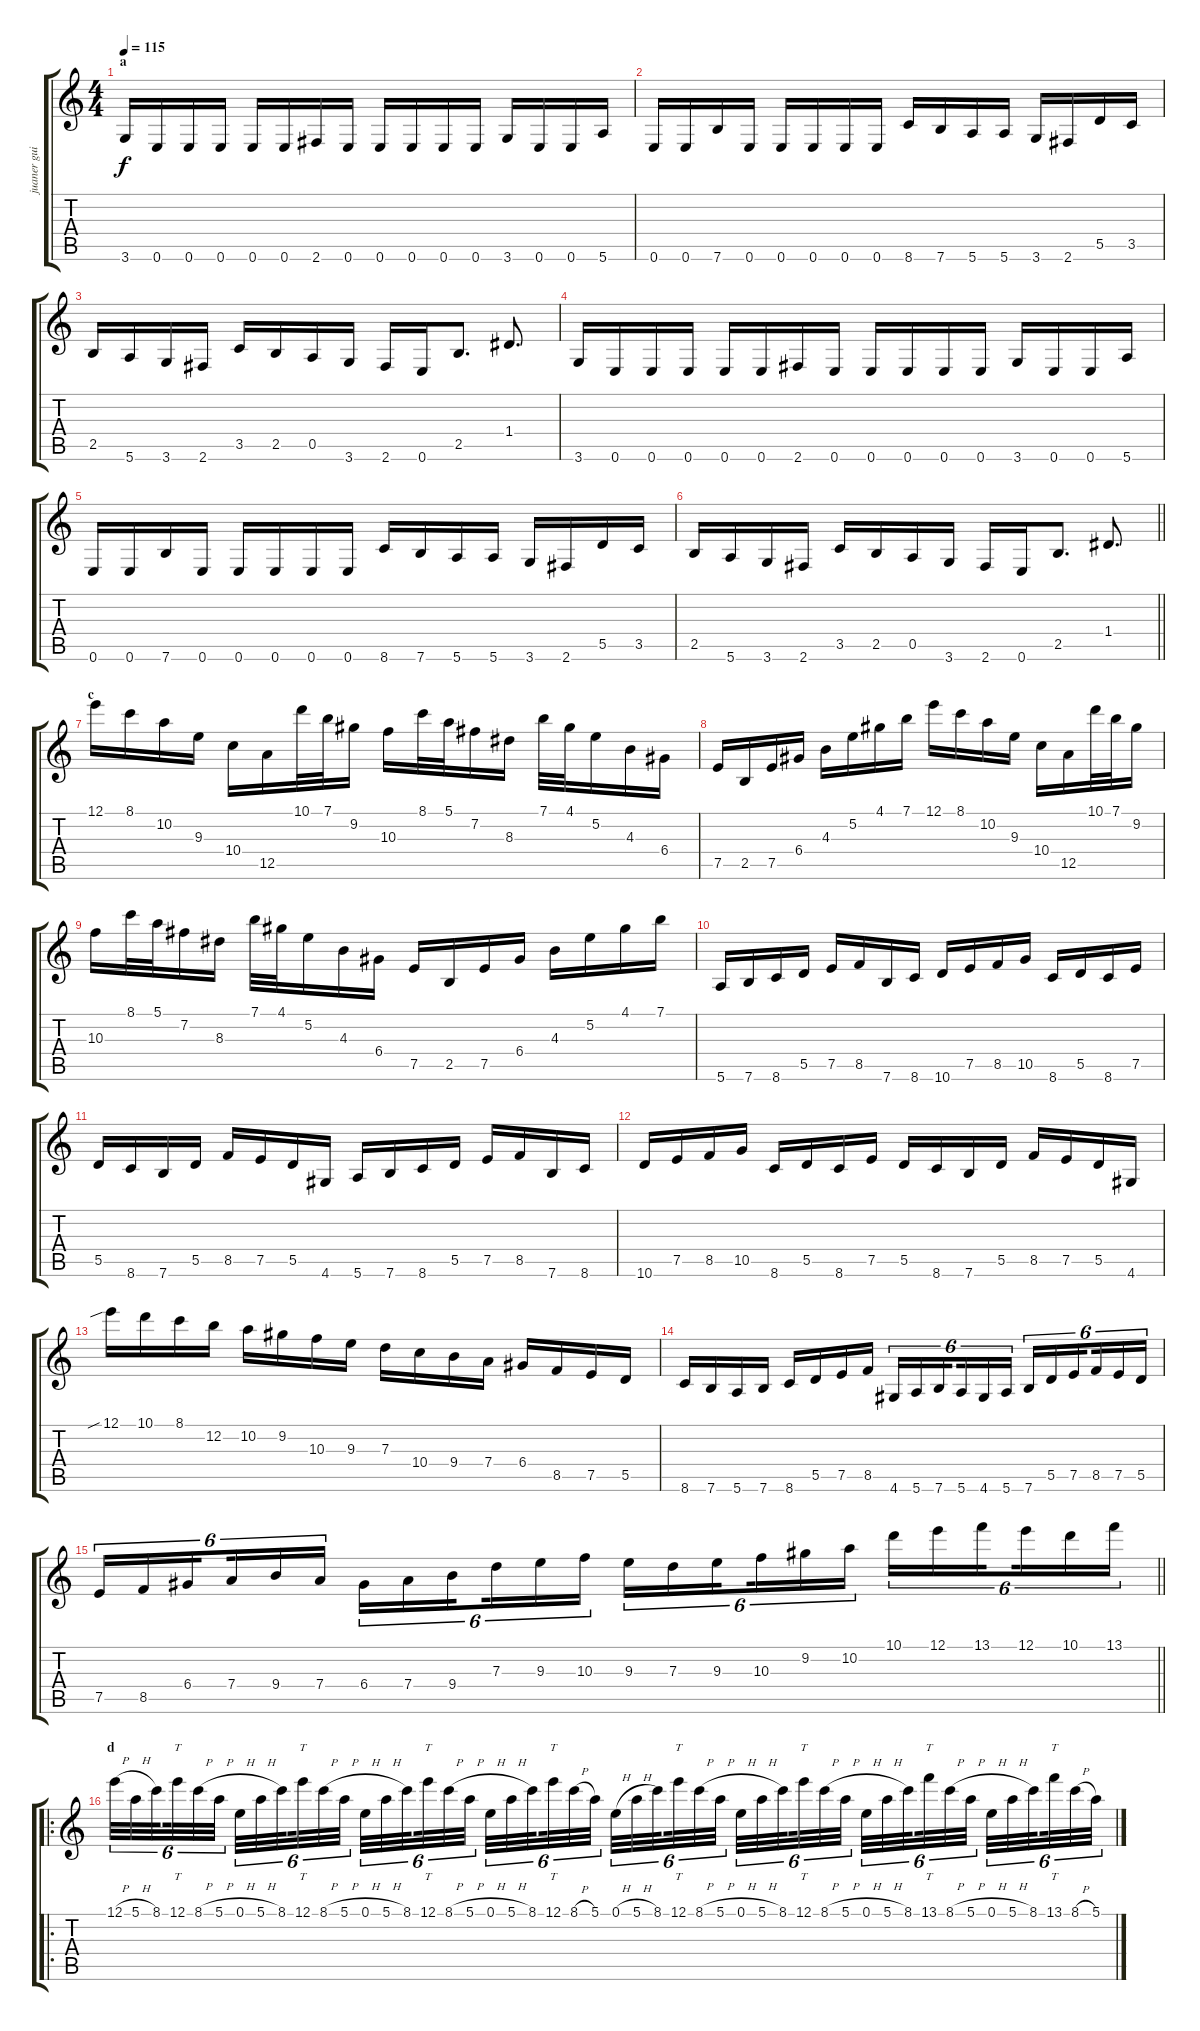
\track ("juaner guitar" "juaner gui") {instrument distortionguitar}
\staff {score tabs}
\tuning (E4 B3 G3 D3 A2 E2) {hide}
\ts (4 4)
\section ("" "a")
\tempo 115
\clef g2
\ks c
3.6.16{dy f} 0.6.16 0.6.16 0.6.16 0.6.16 0.6.16 2.6.16 0.6.16 0.6.16 0.6.16 0.6.16 0.6.16 3.6.16 0.6.16 0.6.16 5.6.16 |
0.6.16 0.6.16 7.6.16 0.6.16 0.6.16 0.6.16 0.6.16 0.6.16 8.6.16 7.6.16 5.6.16 5.6.16 3.6.16 2.6.16 5.5.16 3.5.16 |
2.5.16 5.6.16 3.6.16 2.6.16 3.5.16 2.5.16 0.5.16 3.6.16 2.6.16 0.6.16 2.5.8{d} 1.4.8{d} |
3.6.16 0.6.16 0.6.16 0.6.16 0.6.16 0.6.16 2.6.16 0.6.16 0.6.16 0.6.16 0.6.16 0.6.16 3.6.16 0.6.16 0.6.16 5.6.16 |
0.6.16 0.6.16 7.6.16 0.6.16 0.6.16 0.6.16 0.6.16 0.6.16 8.6.16 7.6.16 5.6.16 5.6.16 3.6.16 2.6.16 5.5.16 3.5.16 |
\barLineRight lightlight
2.5.16 5.6.16 3.6.16 2.6.16 3.5.16 2.5.16 0.5.16 3.6.16 2.6.16 0.6.16 2.5.8{d} 1.4.8{d} |
\section ("" "c")
12.1.16 8.1.16 10.2.16 9.3.16 10.4.16 12.5.16 10.1.32 7.1.32 9.2.16 10.3.16 8.1.32 5.1.32 7.2.16 8.3.16 7.1.32 4.1.32 5.2.16 4.3.16 6.4.16 |
7.5.16 2.5.16 7.5.16 6.4.16 4.3.16 5.2.16 4.1.16 7.1.16 12.1.16 8.1.16 10.2.16 9.3.16 10.4.16 12.5.16 10.1.32 7.1.32 9.2.16 |
10.3.16 8.1.32 5.1.32 7.2.16 8.3.16 7.1.32 4.1.32 5.2.16 4.3.16 6.4.16 7.5.16 2.5.16 7.5.16 6.4.16 4.3.16 5.2.16 4.1.16 7.1.16 |
5.6.16 7.6.16 8.6.16 5.5.16 7.5.16 8.5.16 7.6.16 8.6.16 10.6.16 7.5.16 8.5.16 10.5.16 8.6.16 5.5.16 8.6.16 7.5.16 |
5.5.16 8.6.16 7.6.16 5.5.16 8.5.16 7.5.16 5.5.16 4.6.16 5.6.16 7.6.16 8.6.16 5.5.16 7.5.16 8.5.16 7.6.16 8.6.16 |
10.6.16 7.5.16 8.5.16 10.5.16 8.6.16 5.5.16 8.6.16 7.5.16 5.5.16 8.6.16 7.6.16 5.5.16 8.5.16 7.5.16 5.5.16 4.6.16 |
12.1{sib}.16 10.1.16 8.1.16 12.2.16 10.2.16 9.2.16 10.3.16 9.3.16 7.3.16 10.4.16 9.4.16 7.4.16 6.4.16 8.5.16 7.5.16 5.5.16 |
8.6.16 7.6.16 5.6.16 7.6.16 8.6.16 5.5.16 7.5.16 8.5.16 4.6.16{tu (6 4)} 5.6.16{tu (6 4)} 7.6.16{tu (6 4) beam splitsecondary} 5.6.16{tu (6 4)} 4.6.16{tu (6 4)} 5.6.16{tu (6 4)} 7.6.16{tu (6 4)} 5.5.16{tu (6 4)} 7.5.16{tu (6 4) beam splitsecondary} 8.5.16{tu (6 4)} 7.5.16{tu (6 4)} 5.5.16{tu (6 4)} |
\barLineRight lightlight
7.5.16{tu (6 4)} 8.5.16{tu (6 4)} 6.4.16{tu (6 4) beam splitsecondary} 7.4.16{tu (6 4)} 9.4.16{tu (6 4)} 7.4.16{tu (6 4)} 6.4.16{tu (6 4)} 7.4.16{tu (6 4)} 9.4.16{tu (6 4) beam splitsecondary} 7.3.16{tu (6 4)} 9.3.16{tu (6 4)} 10.3.16{tu (6 4)} 9.3.16{tu (6 4)} 7.3.16{tu (6 4)} 9.3.16{tu (6 4) beam splitsecondary} 10.3.16{tu (6 4)} 9.2.16{tu (6 4)} 10.2.16{tu (6 4)} 10.1.16{tu (6 4)} 12.1.16{tu (6 4)} 13.1.16{tu (6 4) beam splitsecondary} 12.1.16{tu (6 4)} 10.1.16{tu (6 4)} 13.1.16{tu (6 4)} |
\ro
\section ("" "d")
12.1{h}.32{tu (6 4)} 5.1{h}.32{tu (6 4)} 8.1.32{tu (6 4) beam splitsecondary} 12.1.32{tt tu (6 4)} 8.1{h}.32{tu (6 4)} 5.1{h}.32{tu (6 4) beam splitsecondary} 0.1{h}.32{tu (6 4)} 5.1{h}.32{tu (6 4)} 8.1.32{tu (6 4) beam splitsecondary} 12.1.32{tt tu (6 4)} 8.1{h}.32{tu (6 4)} 5.1{h}.32{tu (6 4)} 0.1{h}.32{tu (6 4)} 5.1{h}.32{tu (6 4)} 8.1.32{tu (6 4) beam splitsecondary} 12.1.32{tt tu (6 4)} 8.1{h}.32{tu (6 4)} 5.1{h}.32{tu (6 4) beam splitsecondary} 0.1{h}.32{tu (6 4)} 5.1{h}.32{tu (6 4)} 8.1.32{tu (6 4) beam splitsecondary} 12.1.32{tt tu (6 4)} 8.1{h}.32{tu (6 4)} 5.1.32{tu (6 4)} 0.1{h}.32{tu (6 4)} 5.1{h}.32{tu (6 4)} 8.1.32{tu (6 4) beam splitsecondary} 12.1.32{tt tu (6 4)} 8.1{h}.32{tu (6 4)} 5.1{h}.32{tu (6 4) beam splitsecondary} 0.1{h}.32{tu (6 4)} 5.1{h}.32{tu (6 4)} 8.1.32{tu (6 4) beam splitsecondary} 12.1.32{tt tu (6 4)} 8.1{h}.32{tu (6 4)} 5.1{h}.32{tu (6 4)} 0.1{h}.32{tu (6 4)} 5.1{h}.32{tu (6 4)} 8.1.32{tu (6 4) beam splitsecondary} 13.1.32{tt tu (6 4)} 8.1{h}.32{tu (6 4)} 5.1{h}.32{tu (6 4) beam splitsecondary} 0.1{h}.32{tu (6 4)} 5.1{h}.32{tu (6 4)} 8.1.32{tu (6 4) beam splitsecondary} 13.1.32{tt tu (6 4)} 8.1{h}.32{tu (6 4)} 5.1.32{tu (6 4)}
